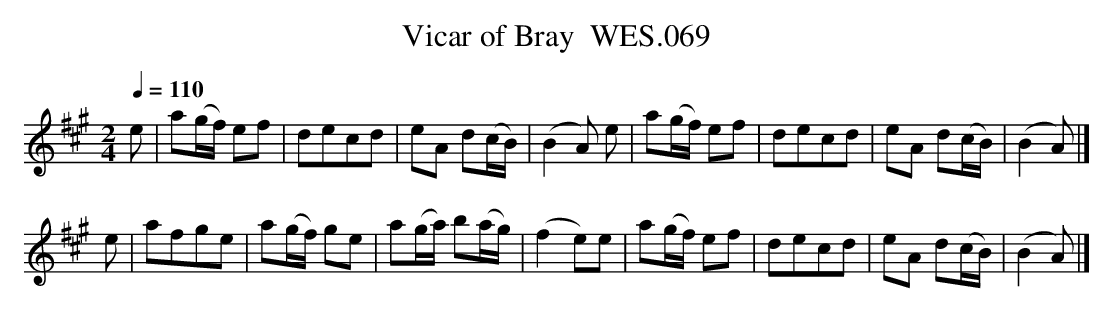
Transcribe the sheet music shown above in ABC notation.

X:1
T:Vicar of Bray  WES.069
M:2/4
L:1/8
Q:1/4=110
K:A
e|a(g/f/) ef|decd|eA d(c/B/)|(B2A) e|a(g/f/) ef|decd|eA d(c/B/)|(B2A)|]
e|afge|a(g/f/) ge|a(g/a/) b(a/g/)|(f2e)e|a(g/f/) ef|decd|eA d(c/B/)|(B2A)|]
